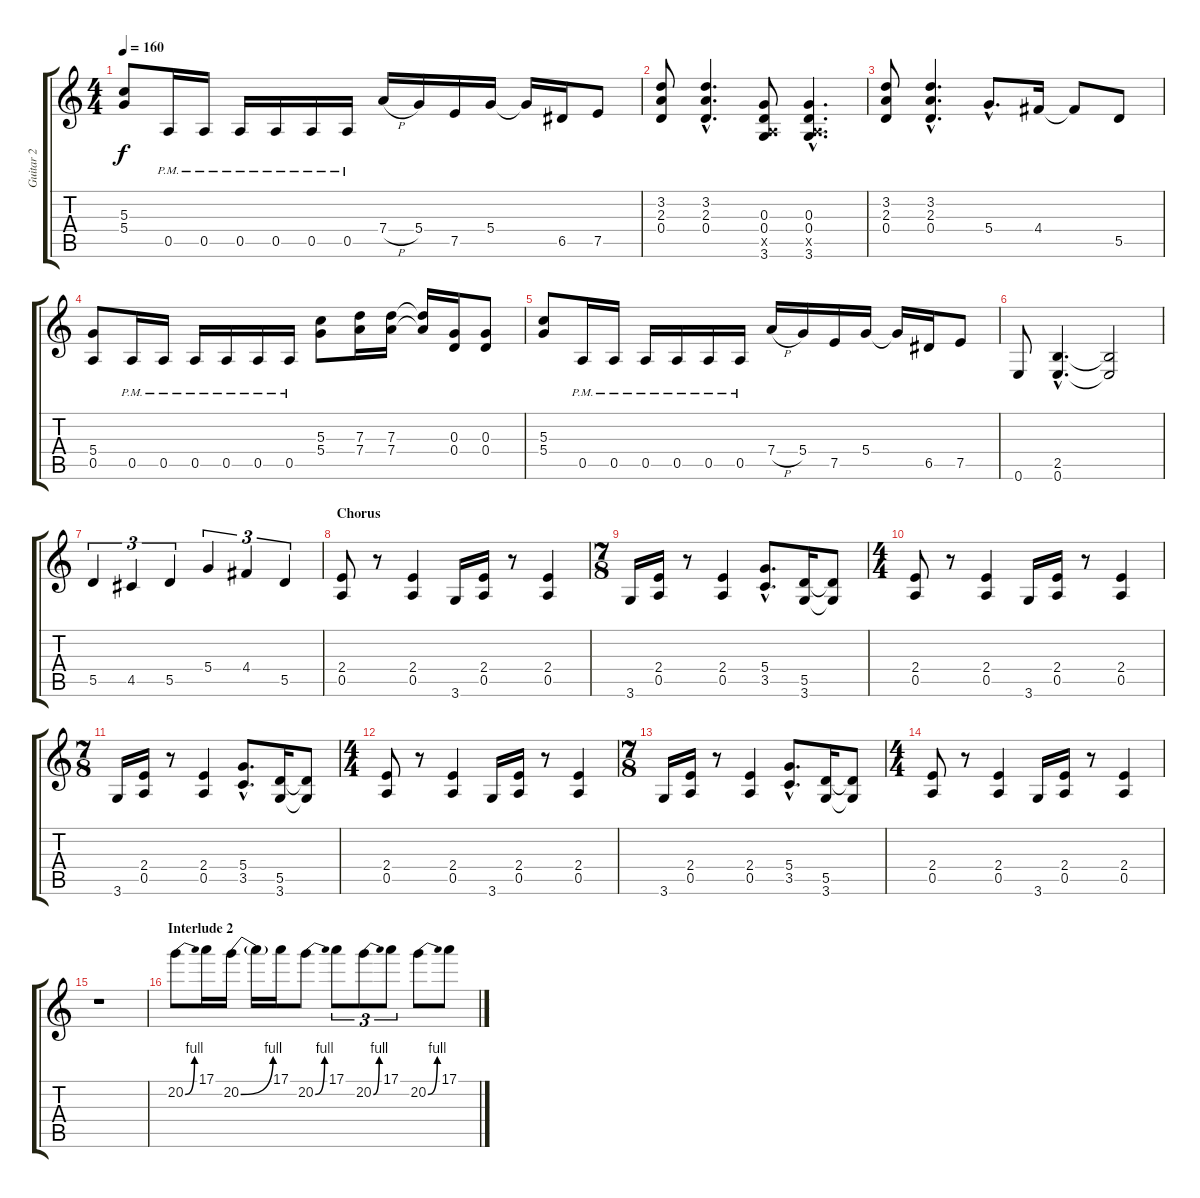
\track ("Guitar 2" "Guitar 2") {instrument overdrivenguitar}
\staff {score tabs}
\tuning (E4 B3 G3 D3 A2 E2) {hide}
\ts (4 4)
\tempo 160
\clef g2
\ks c
(5.3 5.4).8{dy f} 0.5{pm}.16 0.5{pm}.16 0.5{pm}.16 0.5{pm}.16 0.5{pm}.16 0.5{pm}.16 7.4{h}.16 5.4.16 7.5.16 5.4.16 5.4{t}.16 6.5.16 7.5.8 |
(3.2 2.3 0.4).8 (3.2{hac} 2.3{hac} 0.4{hac}).4{d} (0.3 0.4 0.5{x} 3.6).8 (0.3{hac} 0.4{hac} 0.5{hac x} 3.6{hac}).4{d} |
(3.2 2.3 0.4).8 (3.2{hac} 2.3{hac} 0.4{hac}).4{d} 5.4{hac}.8{d} 4.4.16 4.4{t}.8 5.5.8 |
(5.4 0.5).8 0.5{pm}.16 0.5{pm}.16 0.5{pm}.16 0.5{pm}.16 0.5{pm}.16 0.5{pm}.16 (5.3 5.4).8 (7.3 7.4).16 (7.3 7.4).16 (7.3{t} 7.4{t}).16 (0.3 0.4).16 (0.3 0.4).8 |
(5.3 5.4).8 0.5{pm}.16 0.5{pm}.16 0.5{pm}.16 0.5{pm}.16 0.5{pm}.16 0.5{pm}.16 7.4{h}.16 5.4.16 7.5.16 5.4.16 5.4{t}.16 6.5.16 7.5.8 |
0.6.8 (2.5{hac} 0.6{hac}).4{d} (2.5{t} 0.6{t}).2 |
5.5.4{tu (3 2)} 4.5.4{tu (3 2)} 5.5.4{tu (3 2)} 5.4.4{tu (3 2)} 4.4.4{tu (3 2)} 5.5.4{tu (3 2)} |
\section ("" "Chorus")
(2.4 0.5).8 r.8 (2.4 0.5).4 3.6.16 (2.4 0.5).16 r.8 (2.4 0.5).4 |
\ts (7 8)
3.6.16 (2.4 0.5).16 r.8 (2.4 0.5).4 (5.4{hac} 3.5{hac}).8{d} (5.5 3.6).16 (5.5{t} 3.6{t}).8 |
\ts (4 4)
(2.4 0.5).8 r.8 (2.4 0.5).4 3.6.16 (2.4 0.5).16 r.8 (2.4 0.5).4 |
\ts (7 8)
3.6.16 (2.4 0.5).16 r.8 (2.4 0.5).4 (5.4{hac} 3.5{hac}).8{d} (5.5 3.6).16 (5.5{t} 3.6{t}).8 |
\ts (4 4)
(2.4 0.5).8 r.8 (2.4 0.5).4 3.6.16 (2.4 0.5).16 r.8 (2.4 0.5).4 |
\ts (7 8)
3.6.16 (2.4 0.5).16 r.8 (2.4 0.5).4 (5.4{hac} 3.5{hac}).8{d} (5.5 3.6).16 (5.5{t} 3.6{t}).8 |
\ts (4 4)
(2.4 0.5).8 r.8 (2.4 0.5).4 3.6.16 (2.4 0.5).16 r.8 (2.4 0.5).4 |
r.1 |
\section ("" "Interlude 2")
20.2{be (bend 0 0 60 4)}.8 17.1.16 20.2{be (bend 0 0 60 4)}.16 20.2{t}.16 17.1.16 20.2{be (bend 0 0 60 4)}.8 17.1.8{tu (3 2)} 20.2{be (bend 0 0 60 4)}.8{tu (3 2)} 17.1.8{tu (3 2)} 20.2{be (bend 0 0 60 4)}.8 17.1.8
